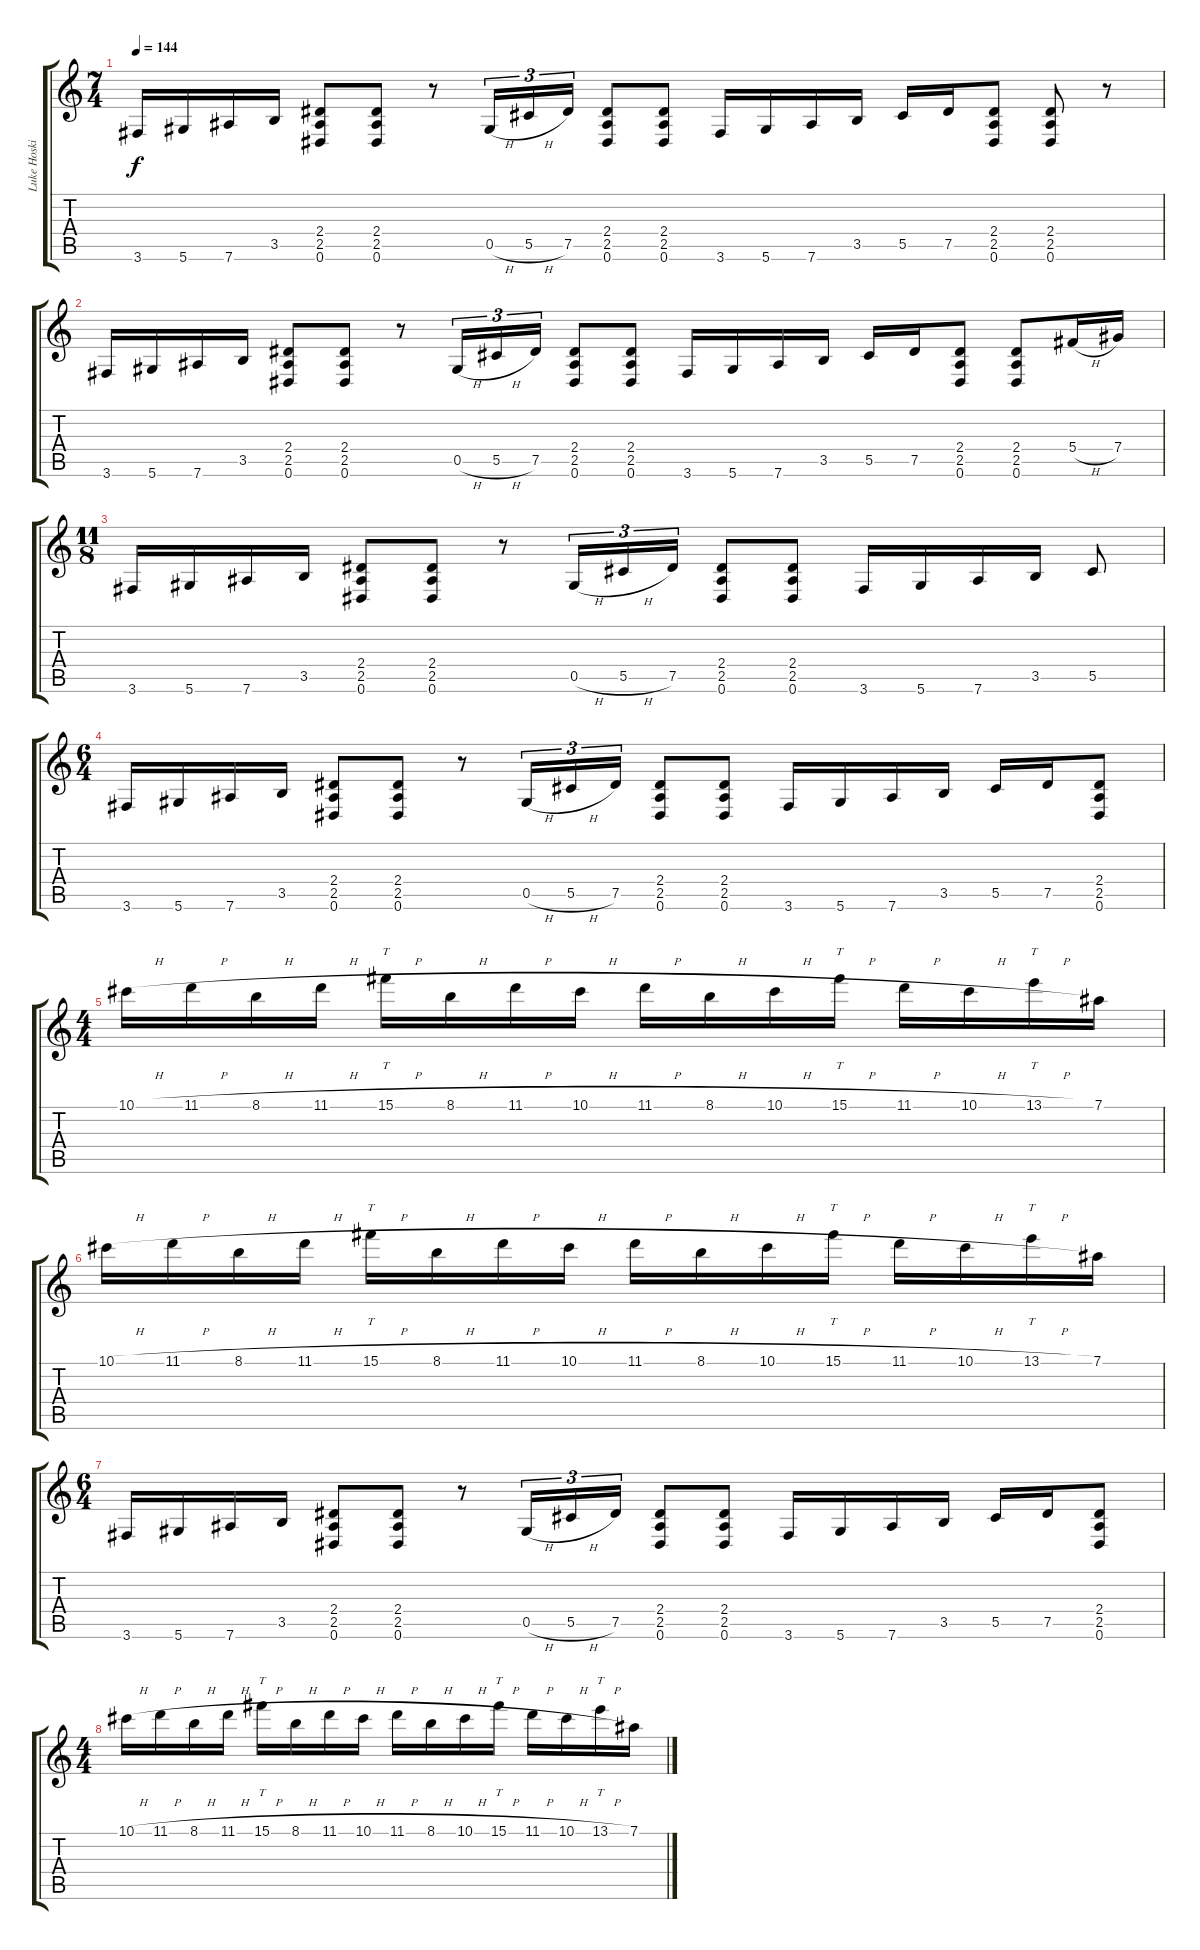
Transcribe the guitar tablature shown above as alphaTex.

\track ("Luke Hoskin" "Luke Hoski") {instrument overdrivenguitar}
\staff {score tabs}
\tuning (Eb4 Bb3 Gb3 Db3 Ab2 Eb2) {hide}
\ts (7 4)
\tempo 144
\clef g2
\ks c
3.6.16{dy f} 5.6.16 7.6.16 3.5.16 (2.4 2.5 0.6).8 (2.4 2.5 0.6).8 r.8 0.5{h}.16{tu (3 2)} 5.5{h}.16{tu (3 2)} 7.5.16{tu (3 2)} (2.4 2.5 0.6).8 (2.4 2.5 0.6).8 3.6.16 5.6.16 7.6.16 3.5.16 5.5.16 7.5.16 (2.4 2.5 0.6).8 (2.4 2.5 0.6).8 r.8 |
3.6.16 5.6.16 7.6.16 3.5.16 (2.4 2.5 0.6).8 (2.4 2.5 0.6).8 r.8 0.5{h}.16{tu (3 2)} 5.5{h}.16{tu (3 2)} 7.5.16{tu (3 2)} (2.4 2.5 0.6).8 (2.4 2.5 0.6).8 3.6.16 5.6.16 7.6.16 3.5.16 5.5.16 7.5.16 (2.4 2.5 0.6).8 (2.4 2.5 0.6).8 5.4{h}.16 7.4.16 |
\ts (11 8)
3.6.16 5.6.16 7.6.16 3.5.16 (2.4 2.5 0.6).8 (2.4 2.5 0.6).8 r.8 0.5{h}.16{tu (3 2)} 5.5{h}.16{tu (3 2)} 7.5.16{tu (3 2)} (2.4 2.5 0.6).8 (2.4 2.5 0.6).8 3.6.16 5.6.16 7.6.16 3.5.16 5.5.8 |
\ts (6 4)
3.6.16 5.6.16 7.6.16 3.5.16 (2.4 2.5 0.6).8 (2.4 2.5 0.6).8 r.8 0.5{h}.16{tu (3 2)} 5.5{h}.16{tu (3 2)} 7.5.16{tu (3 2)} (2.4 2.5 0.6).8 (2.4 2.5 0.6).8 3.6.16 5.6.16 7.6.16 3.5.16 5.5.16 7.5.16 (2.4 2.5 0.6).8 |
\ts (4 4)
10.1{h}.16 11.1{h}.16 8.1{h}.16 11.1{h}.16 15.1{h}.16{tt} 8.1{h}.16 11.1{h}.16 10.1{h}.16 11.1{h}.16 8.1{h}.16 10.1{h}.16 15.1{h}.16{tt} 11.1{h}.16 10.1{h}.16 13.1{h}.16{tt} 7.1.16 |
10.1{h}.16 11.1{h}.16 8.1{h}.16 11.1{h}.16 15.1{h}.16{tt} 8.1{h}.16 11.1{h}.16 10.1{h}.16 11.1{h}.16 8.1{h}.16 10.1{h}.16 15.1{h}.16{tt} 11.1{h}.16 10.1{h}.16 13.1{h}.16{tt} 7.1.16 |
\ts (6 4)
3.6.16 5.6.16 7.6.16 3.5.16 (2.4 2.5 0.6).8 (2.4 2.5 0.6).8 r.8 0.5{h}.16{tu (3 2)} 5.5{h}.16{tu (3 2)} 7.5.16{tu (3 2)} (2.4 2.5 0.6).8 (2.4 2.5 0.6).8 3.6.16 5.6.16 7.6.16 3.5.16 5.5.16 7.5.16 (2.4 2.5 0.6).8 |
\ts (4 4)
10.1{h}.16 11.1{h}.16 8.1{h}.16 11.1{h}.16 15.1{h}.16{tt} 8.1{h}.16 11.1{h}.16 10.1{h}.16 11.1{h}.16 8.1{h}.16 10.1{h}.16 15.1{h}.16{tt} 11.1{h}.16 10.1{h}.16 13.1{h}.16{tt} 7.1.16
